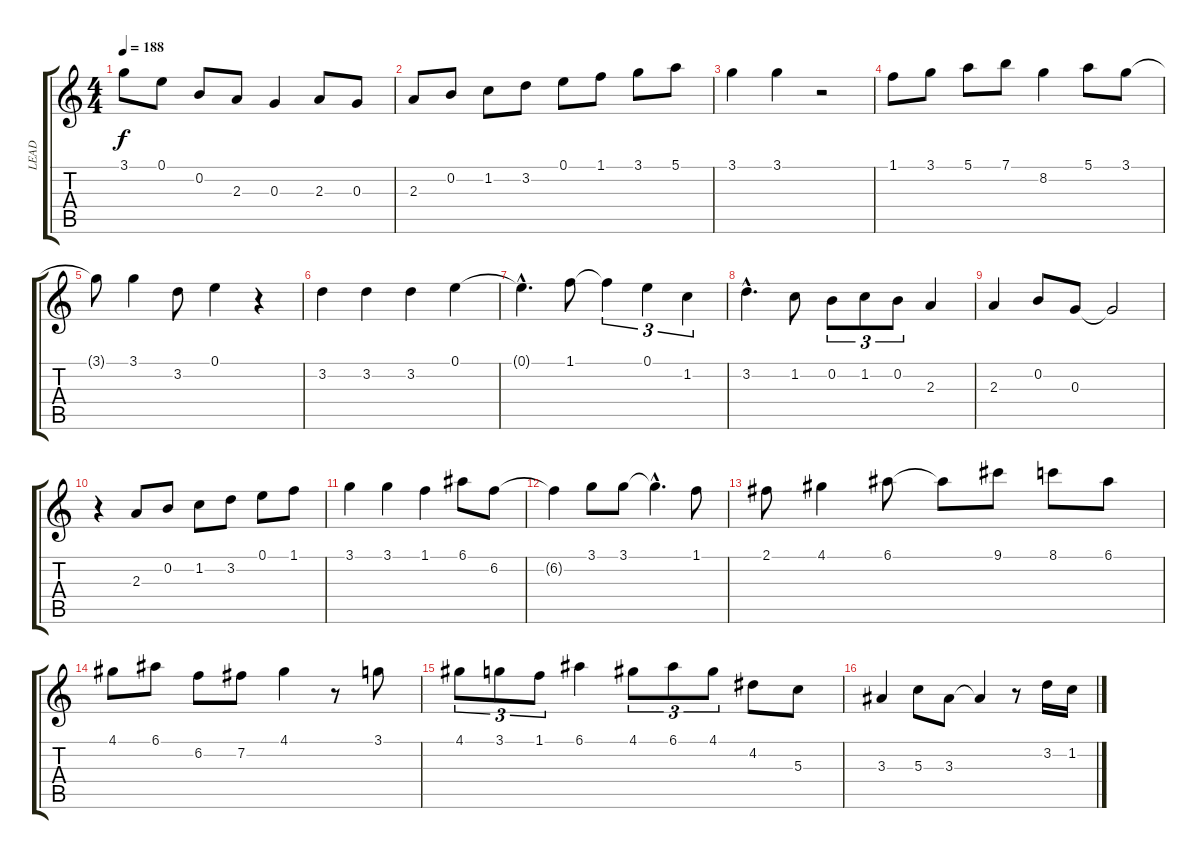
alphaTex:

\track ("LEAD" "LEAD") {instrument electricguitarjazz}
\staff {score tabs}
\tuning (E4 B3 G3 D3 A2 E2) {hide}
\ts (4 4)
\tempo 188
\clef g2
\ks c
3.1.8{dy f} 0.1.8 0.2.8 2.3.8 0.3.4 2.3.8 0.3.8 |
2.3.8 0.2.8 1.2.8 3.2.8 0.1.8 1.1.8 3.1.8 5.1.8 |
3.1.4 3.1.4 r.2 |
1.1.8 3.1.8 5.1.8 7.1.8 8.2.4 5.1.8 3.1.8 |
3.1{t}.8 3.1.4 3.2.8 0.1.4 r.4 |
3.2.4 3.2.4 3.2.4 0.1.4 |
0.1{hac t}.4{d} 1.1.8 1.1{t}.4{tu (3 2)} 0.1.4{tu (3 2)} 1.2.4{tu (3 2)} |
3.2{hac}.4{d} 1.2.8 0.2.8{tu (3 2)} 1.2.8{tu (3 2)} 0.2.8{tu (3 2)} 2.3.4 |
2.3.4 0.2.8 0.3.8 0.3{t}.2 |
r.4 2.3.8 0.2.8 1.2.8 3.2.8 0.1.8 1.1.8 |
3.1.4 3.1.4 1.1.4 6.1.8 6.2.8 |
6.2{t}.4 3.1.8 3.1.8 3.1{hac t}.4{d} 1.1.8 |
2.1.8 4.1.4 6.1.8 6.1{t}.8 9.1.8 8.1.8 6.1.8 |
4.1.8 6.1.8 6.2.8 7.2.8 4.1.4 r.8 3.1.8 |
4.1.8{tu (3 2)} 3.1.8{tu (3 2)} 1.1.8{tu (3 2)} 6.1.4 4.1.8{tu (3 2)} 6.1.8{tu (3 2)} 4.1.8{tu (3 2)} 4.2.8 5.3.8 |
3.3.4 5.3.8 3.3.8 3.3{t}.4 r.8 3.2.16 1.2.16
